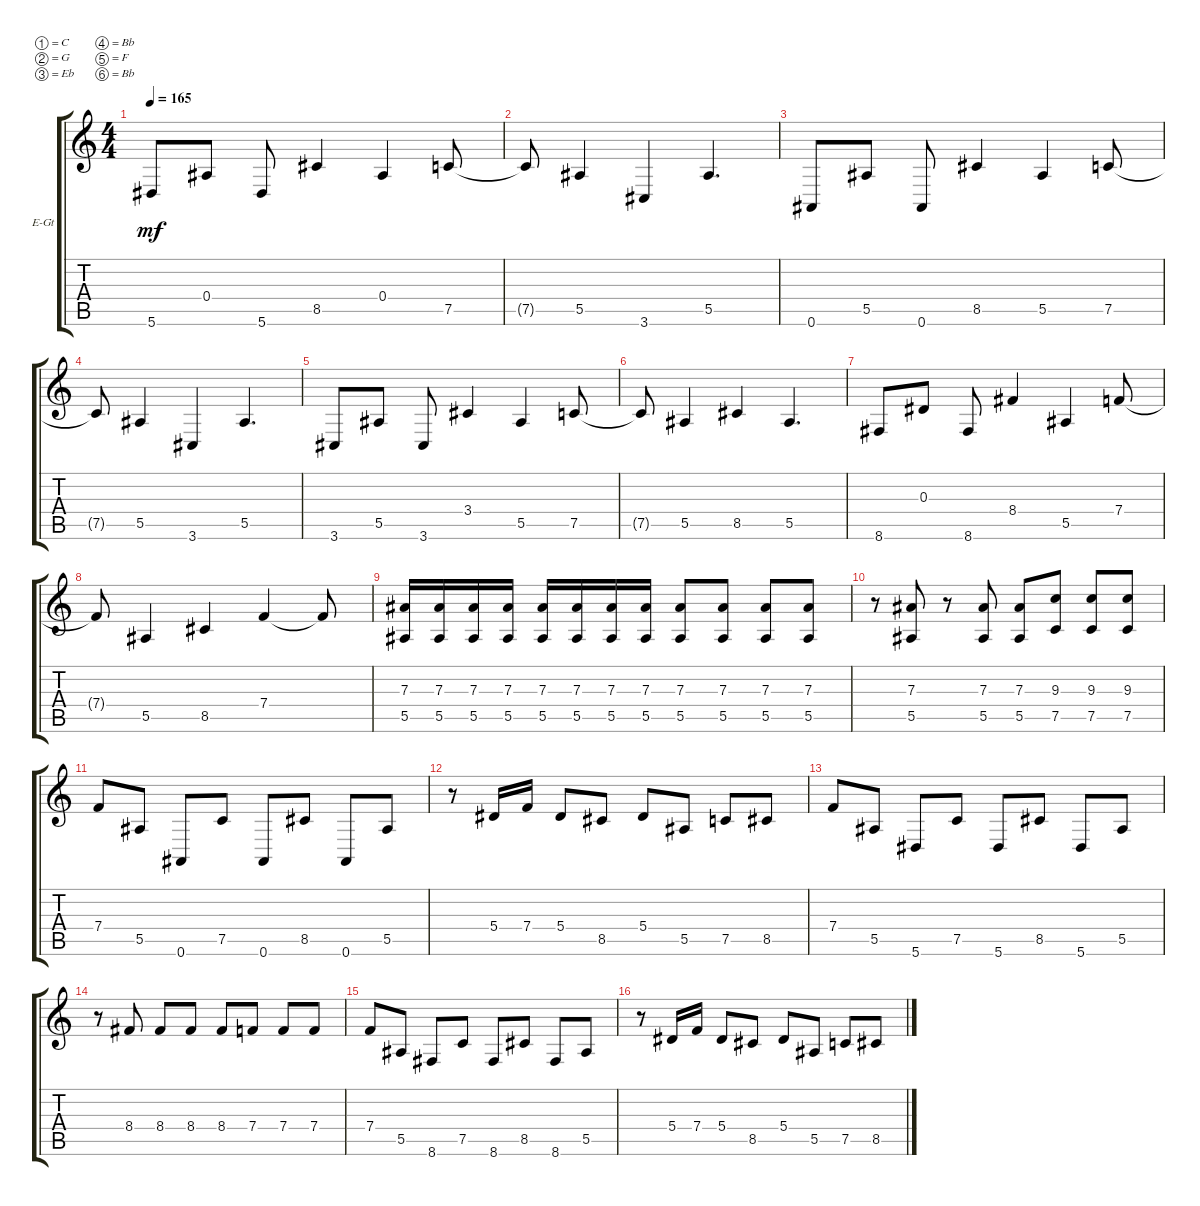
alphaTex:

\bracketExtendMode groupsimilarinstruments
\firstSystemTrackNameOrientation horizontal
\otherSystemsTrackNameOrientation horizontal
\track ("Electric Guitar 1" "E-Gt") {instrument distortionguitar}
\staff {score tabs}
\tuning (C4 G3 Eb3 Bb2 F2 Bb1)
\ts (4 4)
\tempo 165
\clef g2
\ks c
5.6.8{dy mf} 0.4.8 5.6.8 8.5.4 0.4.4 7.5.8 |
7.5{t}.8 5.5.4 3.6.4 5.5.4{d} |
0.6.8 5.5.8 0.6.8 8.5.4 5.5.4 7.5.8 |
7.5{t}.8 5.5.4 3.6.4 5.5.4{d} |
3.6.8 5.5.8 3.6.8 3.4.4 5.5.4 7.5.8 |
7.5{t}.8 5.5.4 8.5.4 5.5.4{d} |
8.6.8 0.3.8 8.6.8 8.4.4 5.5.4 7.4.8 |
7.4{t}.8 5.5.4 8.5.4 7.4.4 7.4{t}.8 |
(5.5 7.3).16 (5.5 7.3).16 (5.5 7.3).16 (5.5 7.3).16 (5.5 7.3).16 (5.5 7.3).16 (5.5 7.3).16 (5.5 7.3).16 (5.5 7.3).8 (5.5 7.3).8 (5.5 7.3).8 (5.5 7.3).8 |
r.8 (5.5 7.3).8 r.8 (5.5 7.3).8 (5.5 7.3).8 (7.5 9.3).8 (7.5 9.3).8 (7.5 9.3).8 |
7.4.8 5.5.8 0.6.8 7.5.8 0.6.8 8.5.8 0.6.8 5.5.8 |
r.8 5.4.16 7.4.16 5.4.8 8.5.8 5.4.8 5.5.8 7.5.8 8.5.8 |
7.4.8 5.5.8 5.6.8 7.5.8 5.6.8 8.5.8 5.6.8 5.5.8 |
r.8 8.4.8 8.4.8 8.4.8 8.4.8 7.4.8 7.4.8 7.4.8 |
7.4.8 5.5.8 8.6.8 7.5.8 8.6.8 8.5.8 8.6.8 5.5.8 |
r.8 5.4.16 7.4.16 5.4.8 8.5.8 5.4.8 5.5.8 7.5.8 8.5.8
